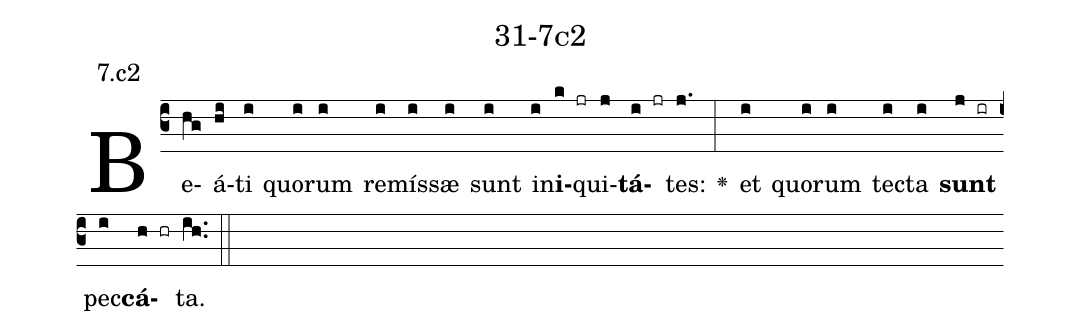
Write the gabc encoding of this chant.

name: 31-7c2;
annotation: 7.c2;
%%
(c3)Be(hg)á(hi)ti(i) quo(i)rum(i) re(i)mís(i)sæ(i) sunt(i) in(i)<b>i</b>(k jr)qui(j)<b>tá</b>(i jr)tes:(j.) <v>\greheightstar</v>(:) et(i) quo(i)rum(i) tec(i)ta(i) <b>sunt</b>(j ir) pec(i)<b>cá</b>(h hr)ta.(ih..) (::)


%E(i) u(i) o(j) u(i) a(h) e.(ih..) (::)
